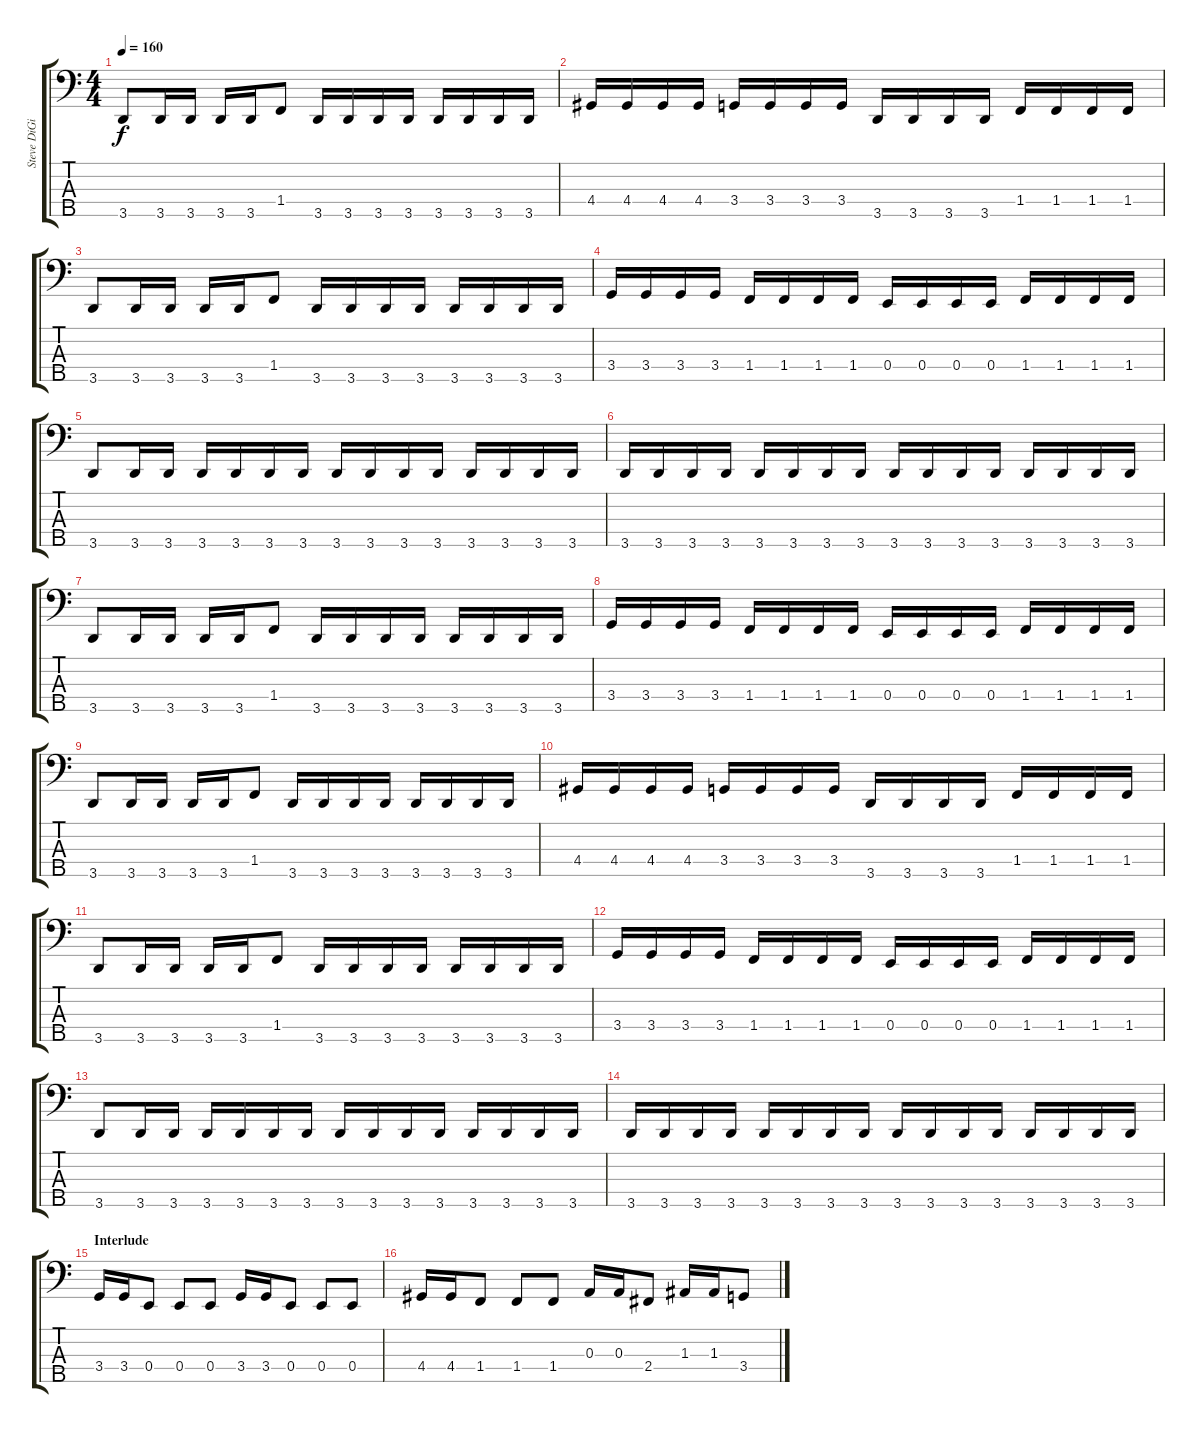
\track ("Steve DiGiorgio" "Steve DiGi") {instrument electricbassfinger}
\staff {score tabs}
\tuning (G2 D2 A1 E1 B0) {hide}
\ts (4 4)
\tempo 160
\clef f4
\ks c
3.5.8{dy f} 3.5.16 3.5.16 3.5.16 3.5.16 1.4.8 3.5.16 3.5.16 3.5.16 3.5.16 3.5.16 3.5.16 3.5.16 3.5.16 |
4.4.16 4.4.16 4.4.16 4.4.16 3.4.16 3.4.16 3.4.16 3.4.16 3.5.16 3.5.16 3.5.16 3.5.16 1.4.16 1.4.16 1.4.16 1.4.16 |
3.5.8 3.5.16 3.5.16 3.5.16 3.5.16 1.4.8 3.5.16 3.5.16 3.5.16 3.5.16 3.5.16 3.5.16 3.5.16 3.5.16 |
3.4.16 3.4.16 3.4.16 3.4.16 1.4.16 1.4.16 1.4.16 1.4.16 0.4.16 0.4.16 0.4.16 0.4.16 1.4.16 1.4.16 1.4.16 1.4.16 |
3.5.8 3.5.16 3.5.16 3.5.16 3.5.16 3.5.16 3.5.16 3.5.16 3.5.16 3.5.16 3.5.16 3.5.16 3.5.16 3.5.16 3.5.16 |
3.5.16 3.5.16 3.5.16 3.5.16 3.5.16 3.5.16 3.5.16 3.5.16 3.5.16 3.5.16 3.5.16 3.5.16 3.5.16 3.5.16 3.5.16 3.5.16 |
3.5.8 3.5.16 3.5.16 3.5.16 3.5.16 1.4.8 3.5.16 3.5.16 3.5.16 3.5.16 3.5.16 3.5.16 3.5.16 3.5.16 |
3.4.16 3.4.16 3.4.16 3.4.16 1.4.16 1.4.16 1.4.16 1.4.16 0.4.16 0.4.16 0.4.16 0.4.16 1.4.16 1.4.16 1.4.16 1.4.16 |
3.5.8 3.5.16 3.5.16 3.5.16 3.5.16 1.4.8 3.5.16 3.5.16 3.5.16 3.5.16 3.5.16 3.5.16 3.5.16 3.5.16 |
4.4.16 4.4.16 4.4.16 4.4.16 3.4.16 3.4.16 3.4.16 3.4.16 3.5.16 3.5.16 3.5.16 3.5.16 1.4.16 1.4.16 1.4.16 1.4.16 |
3.5.8 3.5.16 3.5.16 3.5.16 3.5.16 1.4.8 3.5.16 3.5.16 3.5.16 3.5.16 3.5.16 3.5.16 3.5.16 3.5.16 |
3.4.16 3.4.16 3.4.16 3.4.16 1.4.16 1.4.16 1.4.16 1.4.16 0.4.16 0.4.16 0.4.16 0.4.16 1.4.16 1.4.16 1.4.16 1.4.16 |
3.5.8 3.5.16 3.5.16 3.5.16 3.5.16 3.5.16 3.5.16 3.5.16 3.5.16 3.5.16 3.5.16 3.5.16 3.5.16 3.5.16 3.5.16 |
3.5.16 3.5.16 3.5.16 3.5.16 3.5.16 3.5.16 3.5.16 3.5.16 3.5.16 3.5.16 3.5.16 3.5.16 3.5.16 3.5.16 3.5.16 3.5.16 |
\section ("" "Interlude")
3.4.16 3.4.16 0.4.8 0.4.8 0.4.8 3.4.16 3.4.16 0.4.8 0.4.8 0.4.8 |
4.4.16 4.4.16 1.4.8 1.4.8 1.4.8 0.3.16 0.3.16 2.4.8 1.3.16 1.3.16 3.4.8
